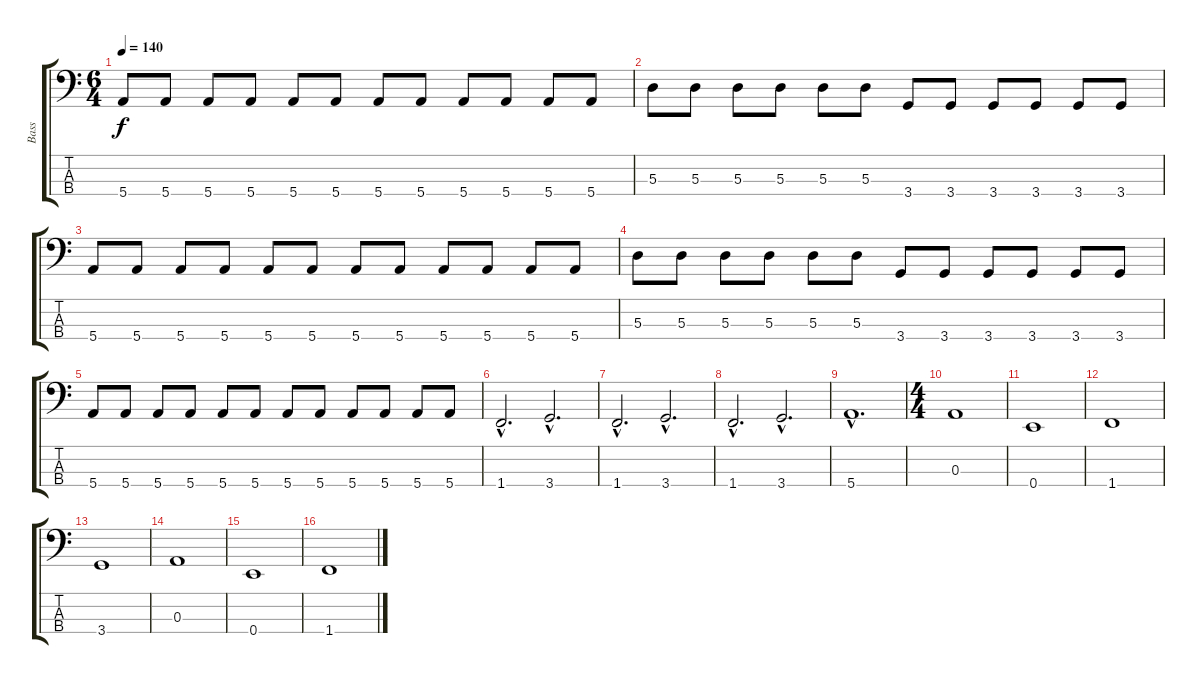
\track ("Bass" "Bass") {instrument electricbasspick}
\staff {score tabs}
\tuning (G2 D2 A1 E1) {hide}
\ts (6 4)
\tempo 140
\clef f4
\ks c
5.4.8{dy f} 5.4.8 5.4.8 5.4.8 5.4.8 5.4.8 5.4.8 5.4.8 5.4.8 5.4.8 5.4.8 5.4.8 |
5.3.8 5.3.8 5.3.8 5.3.8 5.3.8 5.3.8 3.4.8 3.4.8 3.4.8 3.4.8 3.4.8 3.4.8 |
5.4.8 5.4.8 5.4.8 5.4.8 5.4.8 5.4.8 5.4.8 5.4.8 5.4.8 5.4.8 5.4.8 5.4.8 |
5.3.8 5.3.8 5.3.8 5.3.8 5.3.8 5.3.8 3.4.8 3.4.8 3.4.8 3.4.8 3.4.8 3.4.8 |
5.4.8 5.4.8 5.4.8 5.4.8 5.4.8 5.4.8 5.4.8 5.4.8 5.4.8 5.4.8 5.4.8 5.4.8 |
1.4{hac}.2{d} 3.4{hac}.2{d} |
1.4{hac}.2{d} 3.4{hac}.2{d} |
1.4{hac}.2{d} 3.4{hac}.2{d} |
5.4{hac}.1{d} |
\ts (4 4)
0.3.1 |
0.4.1 |
1.4.1 |
3.4.1 |
0.3.1 |
0.4.1 |
1.4.1
